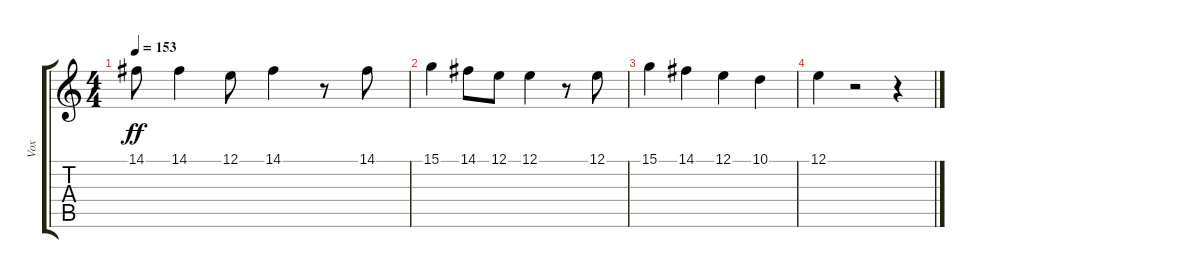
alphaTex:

\track ("Vox" "Vox") {instrument lead4chiff}
\staff {score tabs}
\tuning (E4 B3 G3 D3 A2 E2) {hide}
\ts (4 4)
\tempo 153
\clef g2
\ks c
14.1.8{dy ff} 14.1.4 12.1.8 14.1.4 r.8 14.1.8 |
15.1.4 14.1.8 12.1.8 12.1.4 r.8 12.1.8 |
15.1.4 14.1.4 12.1.4 10.1.4 |
12.1.4 r.2 r.4
